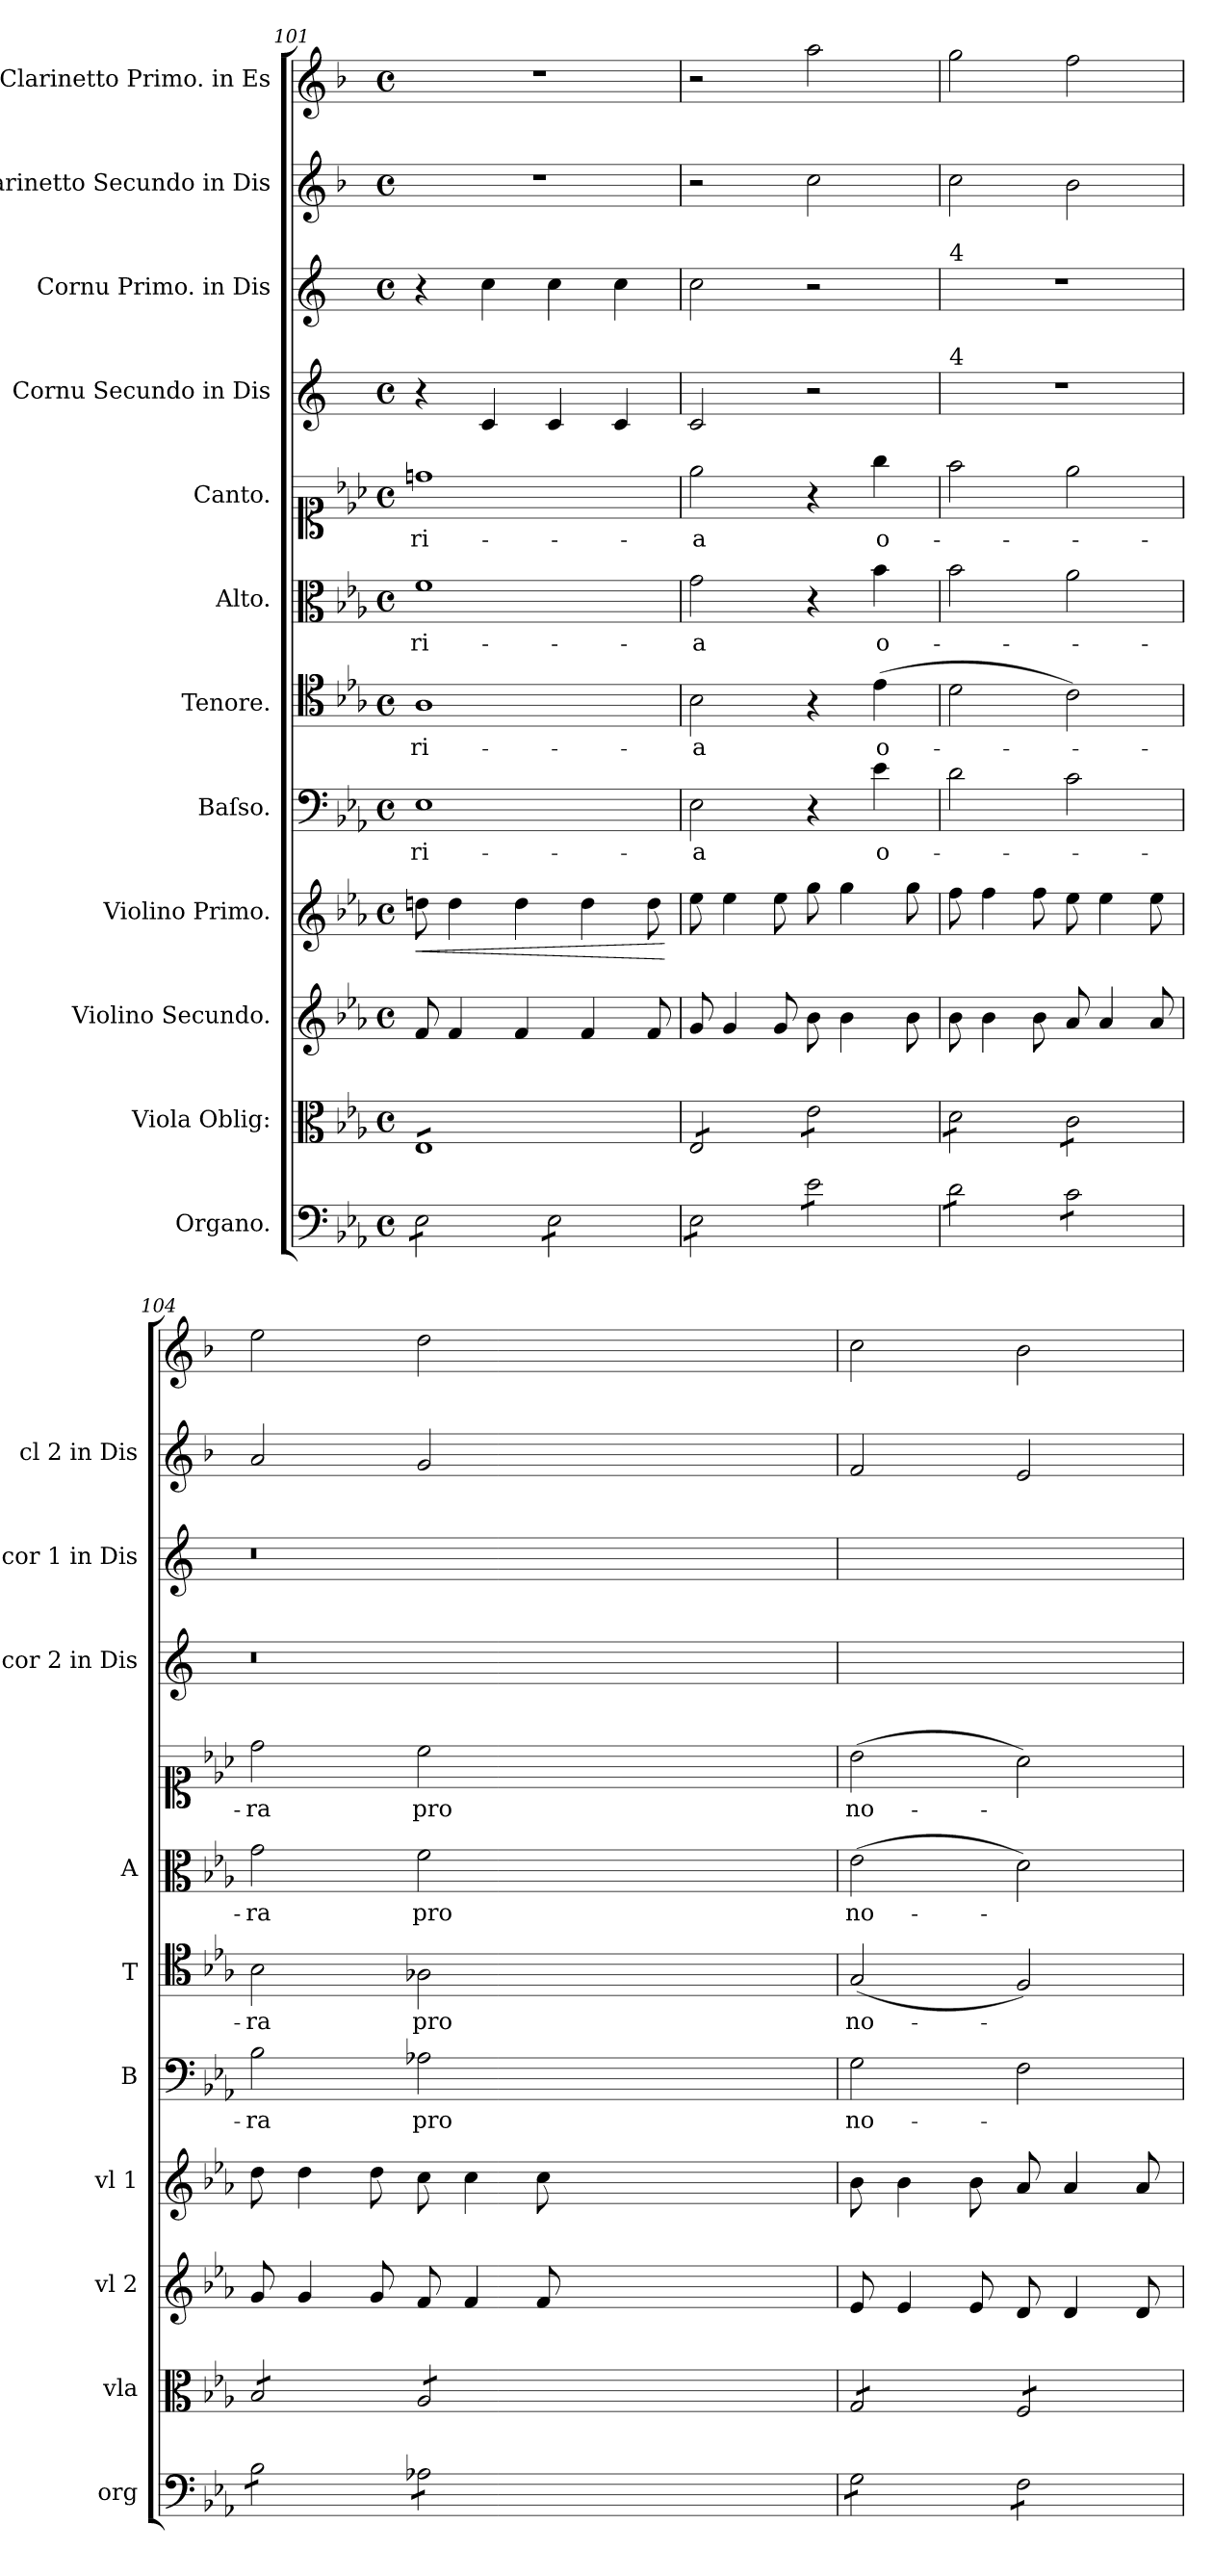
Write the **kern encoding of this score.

**kern	**kern	**dynam	**kern	**dynam	**kern	**dynam	**kern	**text	**dynam	**kern	**text	**dynam	**kern	**text	**dynam	**kern	**text	**dynam	**kern	**kern	**kern	**dynam	**kern	**dynam
*part12	*part11	*part11	*part10	*part10	*part9	*part9	*part8	*part8	*part8	*part7	*part7	*part7	*part6	*part6	*part6	*part5	*part5	*part5	*part4	*part3	*part2	*part2	*part1	*part1
*staff12	*staff11	*staff11	*staff10	*staff10	*staff9	*staff9	*staff8	*staff8	*staff8	*staff7	*staff7	*staff7	*staff6	*staff6	*staff6	*staff5	*staff5	*staff5	*staff4	*staff3	*staff2	*staff2	*staff1	*staff1
*I"Organo.	*I"Viola Oblig:	*	*I"Violino Secundo.	*	*I"Violino Primo.	*	*I"Baſso.	*	*	*I"Tenore.	*	*	*I"Alto.	*	*	*I"Canto.	*	*	*I"Cornu Secundo in Dis	*I"Cornu Primo. in Dis	*I"Clarinetto Secundo in Dis	*	*I"Clarinetto Primo. in Es	*
*I'org	*I'vla	*	*I'vl 2	*	*I'vl 1	*	*I'B	*	*	*I'T	*	*	*I'A	*	*	*	*	*	*I'cor 2 in Dis	*I'cor 1 in Dis	*I'cl 2 in Dis	*	*	*
*clefF4	*clefC3	*	*clefG2	*	*clefG2	*	*clefF4	*	*	*clefC4	*	*	*clefC3	*	*	*clefC1	*	*	*clefG2	*clefG2	*clefG2	*	*clefG2	*
*	*	*	*	*	*	*	*	*	*	*	*	*	*	*	*	*	*	*	*ITrd5c9	*ITrd5c9	*ITrd1c2	*	*ITrd1c2	*
*k[b-e-a-]	*k[b-e-a-]	*	*k[b-e-a-]	*	*k[b-e-a-]	*	*k[b-e-a-]	*	*	*k[b-e-a-]	*	*	*k[b-e-a-]	*	*	*k[b-e-a-]	*	*	*k[b-e-a-]	*k[b-e-a-]	*k[b-e-a-]	*	*k[b-e-a-]	*
*E-:	*E-:	*	*E-:	*	*E-:	*	*E-:	*	*	*E-:	*	*	*E-:	*	*	*E-:	*	*	*E-:	*E-:	*E-:	*	*E-:	*
*M4/4	*M4/4	*	*M4/4	*	*M4/4	*	*M4/4	*	*	*M4/4	*	*	*M4/4	*	*	*M4/4	*	*	*M4/4	*M4/4	*M4/4	*	*M4/4	*
*met(c)	*met(c)	*	*met(c)	*	*met(c)	*	*met(c)	*	*	*met(c)	*	*	*met(c)	*	*	*met(c)	*	*	*met(c)	*met(c)	*met(c)	*	*met(c)	*
=101	=101	=101	=101	=101	=101	=101	=101	=101	=101	=101	=101	=101	=101	=101	=101	=101	=101	=101	=101	=101	=101	=101	=101	=101
!	!	!	!	!	!	!LO:HP:b	!	!	!	!	!	!	!	!	!	!	!	!	!	!	!	!	!	!
*tremolo	*	*	*	*	*	*	*	*	*	*	*	*	*	*	*	*	*	*	*	*	*	*	*	*
*	*tremolo	*	*	*	*	*	*	*	*	*	*	*	*	*	*	*	*	*	*	*	*	*	*	*
8E-\L	8E-L	.	8f/	.	8ddn\	<	1E-	-ri-	.	1A-	-ri-	.	1f	-ri-	.	1ddn	-ri-	.	4r	4r	1r	.	1r	.
8E-\	8E-	.	4f/	.	4dd\	.	.	.	.	.	.	.	.	.	.	.	.	.	.	.	.	.	.	.
8E-\	8E-	.	.	.	.	.	.	.	.	.	.	.	.	.	.	.	.	.	4E-/	4e-\	.	.	.	.
8E-\J	8E-	.	4f/	.	4dd\	.	.	.	.	.	.	.	.	.	.	.	.	.	.	.	.	.	.	.
8E-\L	8E-	.	.	.	.	.	.	.	.	.	.	.	.	.	.	.	.	.	4E-/	4e-\	.	.	.	.
8E-\	8E-	.	4f/	.	4dd\	.	.	.	.	.	.	.	.	.	.	.	.	.	.	.	.	.	.	.
8E-\	8E-	.	.	.	.	.	.	.	.	.	.	.	.	.	.	.	.	.	4E-/	4e-\	.	.	.	.
8E-\J	8E-J	.	8f/	.	8dd\	.	.	.	.	.	.	.	.	.	.	.	.	.	.	.	.	.	.	.
.	.	.	.	.	.	[	.	.	.	.	.	.	.	.	.	.	.	.	.	.	.	.	.	.
=102	=102	=102	=102	=102	=102	=102	=102	=102	=102	=102	=102	=102	=102	=102	=102	=102	=102	=102	=102	=102	=102	=102	=102	=102
8E-\L	8E-/L	.	8g/	.	8ee-\	.	2E-\	-a	.	2B-\	-a	.	2g\	-a	.	2ee-\	-a	.	2E-/	2e-\	2r	.	2r	.
8E-\	8E-/	.	4g/	.	4ee-\	.	.	.	.	.	.	.	.	.	.	.	.	.	.	.	.	.	.	.
8E-\	8E-/	.	.	.	.	.	.	.	.	.	.	.	.	.	.	.	.	.	.	.	.	.	.	.
8E-\J	8E-/J	.	8g/	.	8ee-\	.	.	.	.	.	.	.	.	.	.	.	.	.	.	.	.	.	.	.
8e-\L	8e-\L	forto	8b-\	forto	8gg\	forto	4r	.	.	4r	.	.	4r	.	.	4r	.	.	2r	2r	2b-\	forto	2gg\	forto
8e-\	8e-\	.	4b-\	.	4gg\	.	.	.	.	.	.	.	.	.	.	.	.	.	.	.	.	.	.	.
!	!	!	!	!	!	!	!	!	!LO:DY:b	!	!	!LO:DY:b	!	!	!LO:DY:b	!	!	!LO:DY:b	!	!	!	!	!	!
8e-\	8e-\	.	.	.	.	.	4e-\	o-	fort	(4e-\	o-	forto	4b-\	o-	fort	4gg\	o-	forto	.	.	.	.	.	.
8e-\J	8e-\J	.	8b-\	.	8gg\	.	.	.	.	.	.	.	.	.	.	.	.	.	.	.	.	.	.	.
=103	=103	=103	=103	=103	=103	=103	=103	=103	=103	=103	=103	=103	=103	=103	=103	=103	=103	=103	=103	=103	=103	=103	=103	=103
!	!	!	!	!	!	!	!	!	!	!	!	!	!	!	!	!	!	!	!	!LO:TX:a:t=4	!	!	!	!
!	!	!	!	!	!	!	!	!	!	!	!	!	!	!	!	!	!	!	!LO:TX:a:t=4	!	!	!	!	!
8d\L	8d\L	.	8b-\	.	8ff\	.	2d\	.	.	2d\	.	.	2b-\	.	.	2ff\	.	.	1r	1r	2b-\	.	2ff\	.
8d\	8d\	.	4b-\	.	4ff\	.	.	.	.	.	.	.	.	.	.	.	.	.	.	.	.	.	.	.
8d\	8d\	.	.	.	.	.	.	.	.	.	.	.	.	.	.	.	.	.	.	.	.	.	.	.
8d\J	8d\J	.	8b-\	.	8ff\	.	.	.	.	.	.	.	.	.	.	.	.	.	.	.	.	.	.	.
8c\L	8c\L	.	8a-/	.	8ee-\	.	2c\	.	.	2c\)	.	.	2a-\	.	.	2ee-\	.	.	.	.	2a-\	.	2ee-\	.
8c\	8c\	.	4a-/	.	4ee-\	.	.	.	.	.	.	.	.	.	.	.	.	.	.	.	.	.	.	.
8c\	8c\	.	.	.	.	.	.	.	.	.	.	.	.	.	.	.	.	.	.	.	.	.	.	.
8c\J	8c\J	.	8a-/	.	8ee-\	.	.	.	.	.	.	.	.	.	.	.	.	.	.	.	.	.	.	.
=104	=104	=104	=104	=104	=104	=104	=104	=104	=104	=104	=104	=104	=104	=104	=104	=104	=104	=104	=104	=104	=104	=104	=104	=104
8B-\L	8B-/L	.	8g/	.	8dd\	.	2B-\	-ra	.	2B-\	-ra	.	2g\	-ra	.	2dd\	-ra	.	0.r	0.r	2g/	.	2dd\	.
8B-\	8B-/	.	4g/	.	4dd\	.	.	.	.	.	.	.	.	.	.	.	.	.	.	.	.	.	.	.
8B-\	8B-/	.	.	.	.	.	.	.	.	.	.	.	.	.	.	.	.	.	.	.	.	.	.	.
8B-\J	8B-/J	.	8g/	.	8dd\	.	.	.	.	.	.	.	.	.	.	.	.	.	.	.	.	.	.	.
8A-X\L	8A-/L	.	8f/	.	8cc\	.	2A-X\	pro	.	2A-X\	pro	.	2f\	pro	.	2cc\	pro	.	.	.	2f/	.	2cc\	.
8A-X\	8A-/	.	4f/	.	4cc\	.	.	.	.	.	.	.	.	.	.	.	.	.	.	.	.	.	.	.
8A-X\	8A-/	.	.	.	.	.	.	.	.	.	.	.	.	.	.	.	.	.	.	.	.	.	.	.
8A-X\J	8A-/J	.	8f/	.	8cc\	.	.	.	.	.	.	.	.	.	.	.	.	.	.	.	.	.	.	.
0ryy	0ryy	.	0ryy	.	0ryy	.	0ryy	.	.	0ryy	.	.	0ryy	.	.	0ryy	.	.	.	.	0ryy	.	0ryy	.
=105	=105	=105	=105	=105	=105	=105	=105	=105	=105	=105	=105	=105	=105	=105	=105	=105	=105	=105	=105	=105	=105	=105	=105	=105
8G\L	8G/L	.	8e-/	.	8b-\	.	2G\	no-	.	(2G/	no-	.	(2e-\	no-	.	(2b-\	no-	.	1ryy	1ryy	2e-/	.	2b-\	.
8G\	8G/	.	4e-/	.	4b-\	.	.	.	.	.	.	.	.	.	.	.	.	.	.	.	.	.	.	.
8G\	8G/	.	.	.	.	.	.	.	.	.	.	.	.	.	.	.	.	.	.	.	.	.	.	.
8G\J	8G/J	.	8e-/	.	8b-\	.	.	.	.	.	.	.	.	.	.	.	.	.	.	.	.	.	.	.
8F\L	8F/L	.	8d/	.	8a-/	.	2F\	.	.	2F/)	.	.	2d\)	.	.	2a-\)	.	.	.	.	2d/	.	2a-\	.
8F\	8F/	.	4d/	.	4a-/	.	.	.	.	.	.	.	.	.	.	.	.	.	.	.	.	.	.	.
8F\	8F/	.	.	.	.	.	.	.	.	.	.	.	.	.	.	.	.	.	.	.	.	.	.	.
8F\J	8F/J	.	8d/	.	8a-/	.	.	.	.	.	.	.	.	.	.	.	.	.	.	.	.	.	.	.
*	*Xtremolo	*	*	*	*	*	*	*	*	*	*	*	*	*	*	*	*	*	*	*	*	*	*	*
*Xtremolo	*	*	*	*	*	*	*	*	*	*	*	*	*	*	*	*	*	*	*	*	*	*	*	*
=	=	=	=	=	=	=	=	=	=	=	=	=	=	=	=	=	=	=	=	=	=	=	=	=
*-	*-	*-	*-	*-	*-	*-	*-	*-	*-	*-	*-	*-	*-	*-	*-	*-	*-	*-	*-	*-	*-	*-	*-	*-
